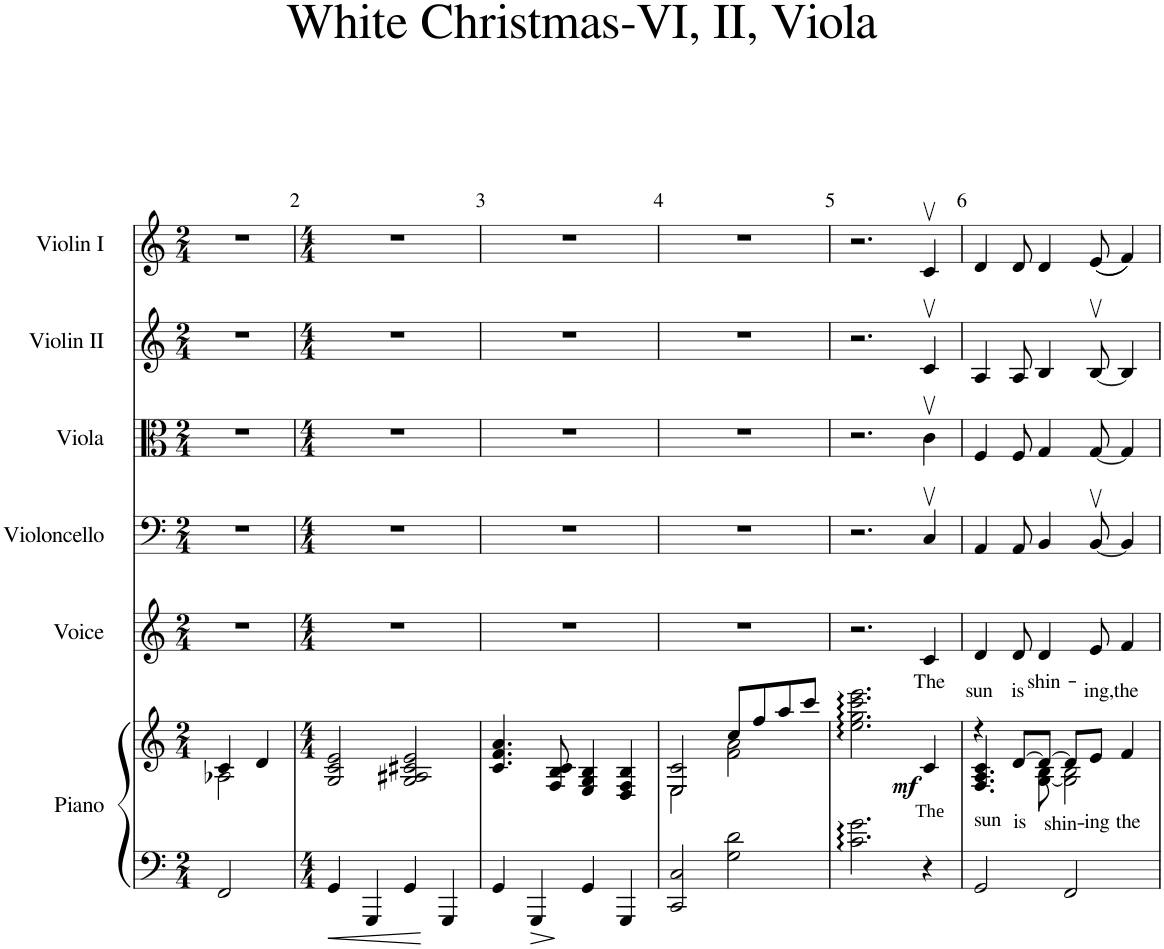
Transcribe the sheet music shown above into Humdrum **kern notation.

**kern	**kern	**text	**dynam	**kern	**text	**kern	**kern	**kern	**kern
*part6	*part6	*part6	*part6	*part5	*part5	*part4	*part3	*part2	*part1
*staff7	*staff6	*staff6	*staff6/7	*staff5	*staff5	*staff4	*staff3	*staff2	*staff1
*I"Piano	*	*	*	*I"Voice	*	*I"Violoncello	*I"Viola	*I"Violin II	*I"Violin I
*I'Pno.	*	*	*	*I'Vo.	*	*I'Vc.	*I'Vla.	*I'V II	*I'V I
*clefF4	*clefG2	*	*	*clefG2	*	*clefF4	*clefC3	*clefG2	*clefG2
*k[]	*k[]	*	*	*k[]	*	*k[]	*k[]	*k[]	*k[]
*M2/4	*M2/4	*	*	*M2/4	*	*M2/4	*M2/4	*M2/4	*M2/4
=1	=1	=1	=1	=1	=1	=1	=1	=1	=1
*	*^	*	*	*	*	*	*	*	*
2FF/	4c/	2A-X\	.	.	2r	.	2r	2r	2r	2r
.	4d/	.	.	.	.	.	.	.	.	.
*	*v	*v	*	*	*	*	*	*	*	*
=2	=2	=2	=2	=2	=2	=2	=2	=2	=2
*M4/4	*M4/4	*	*	*M4/4	*	*M4/4	*M4/4	*M4/4	*M4/4
4GG/	2G/ 2c/ 2e/	.	.	1r	.	1r	1r	1r	1r
4GGG/	.	.	.	.	.	.	.	.	.
4GG/	2G/ 2A#X/ 2c#X/ 2e/	.	.	.	.	.	.	.	.
4GGG/	.	.	.	.	.	.	.	.	.
=3	=3	=3	=3	=3	=3	=3	=3	=3	=3
4GG/	4.c/ 4.f/ 4.a/	.	.	1r	.	1r	1r	1r	1r
4GGG/	.	.	.	.	.	.	.	.	.
.	8F/ 8B/ 8c/	.	.	.	.	.	.	.	.
4GG/	4E/ 4G/ 4B/	.	.	.	.	.	.	.	.
4GGG/	4D/ 4F/ 4B/	.	.	.	.	.	.	.	.
=4	=4	=4	=4	=4	=4	=4	=4	=4	=4
*	*^	*	*	*	*	*	*	*	*
2CC/ 2C/	2E/ 2c/	2E\	.	.	1r	.	1r	1r	1r	1r
2G\ 2d\	8cc/L	2f\ 2a\	.	.	.	.	.	.	.	.
.	8ff/	.	.	.	.	.	.	.	.	.
.	8aa/	.	.	.	.	.	.	.	.	.
.	8ccc/J	.	.	.	.	.	.	.	.	.
*	*v	*v	*	*	*	*	*	*	*	*
=5	=5	=5	=5	=5	=5	=5	=5	=5	=5
!	!	!	!LO:DY:b	!	!	!	!	!	!
2.c\: 2.g\:	2.ee\ 2.gg\ 2.ccc\ 2.eee\	.	mf	2.r	.	2.r	2.r	2.r	2.r
!	!LO:TX:b:t=The	!	!	!	!	!	!	!	!
!	!	!	!	!	!LO:LY:b	!	!	!	!
4r	4c/	.	.	4c/	The	4Cv/	4cv\	4cv/	4cv/
=6	=6	=6	=6	=6	=6	=6	=6	=6	=6
*	*^	*	*	*	*	*	*	*	*
!	!	!	!LO:LY:b	!	!	!LO:LY:b	!	!	!	!
2GG/	4r	4.F/ 4.A/ 4.c/	sun	.	4d/	sun	4AA/	4F/	4A/	4d/
!	!	!	!LO:LY:b	!	!	!LO:LY:b	!	!	!	!
.	[8d/L	.	is	.	8d/	is	8AA/	8F/	8A/	8d/
!	!	!	!LO:LY:b	!	!	!LO:LY:b	!	!	!	!
.	8d/J_	[8G\ 8B\	shin-	.	4d/	shin-	4BB/	4G/	4B/	4d/
2FF/	8d/L]	2G\] 2B\	.	.	.	.	.	.	.	.
!	!	!	!LO:LY:b	!	!	!LO:LY:b	!	!	!	!
.	8e/J	.	-ing	.	8e/	-ing,	[8BBv/	[8G/	[8Bv/	((8e/
!	!	!	!LO:LY:b	!	!	!LO:LY:b	!	!	!	!
.	4f/	.	the	.	4f/	the	4BB/]	4G/]	4B/]	4f/))
*	*v	*v	*	*	*	*	*	*	*	*
=	=	=	=	=	=	=	=	=	=
*-	*-	*-	*-	*-	*-	*-	*-	*-	*-
